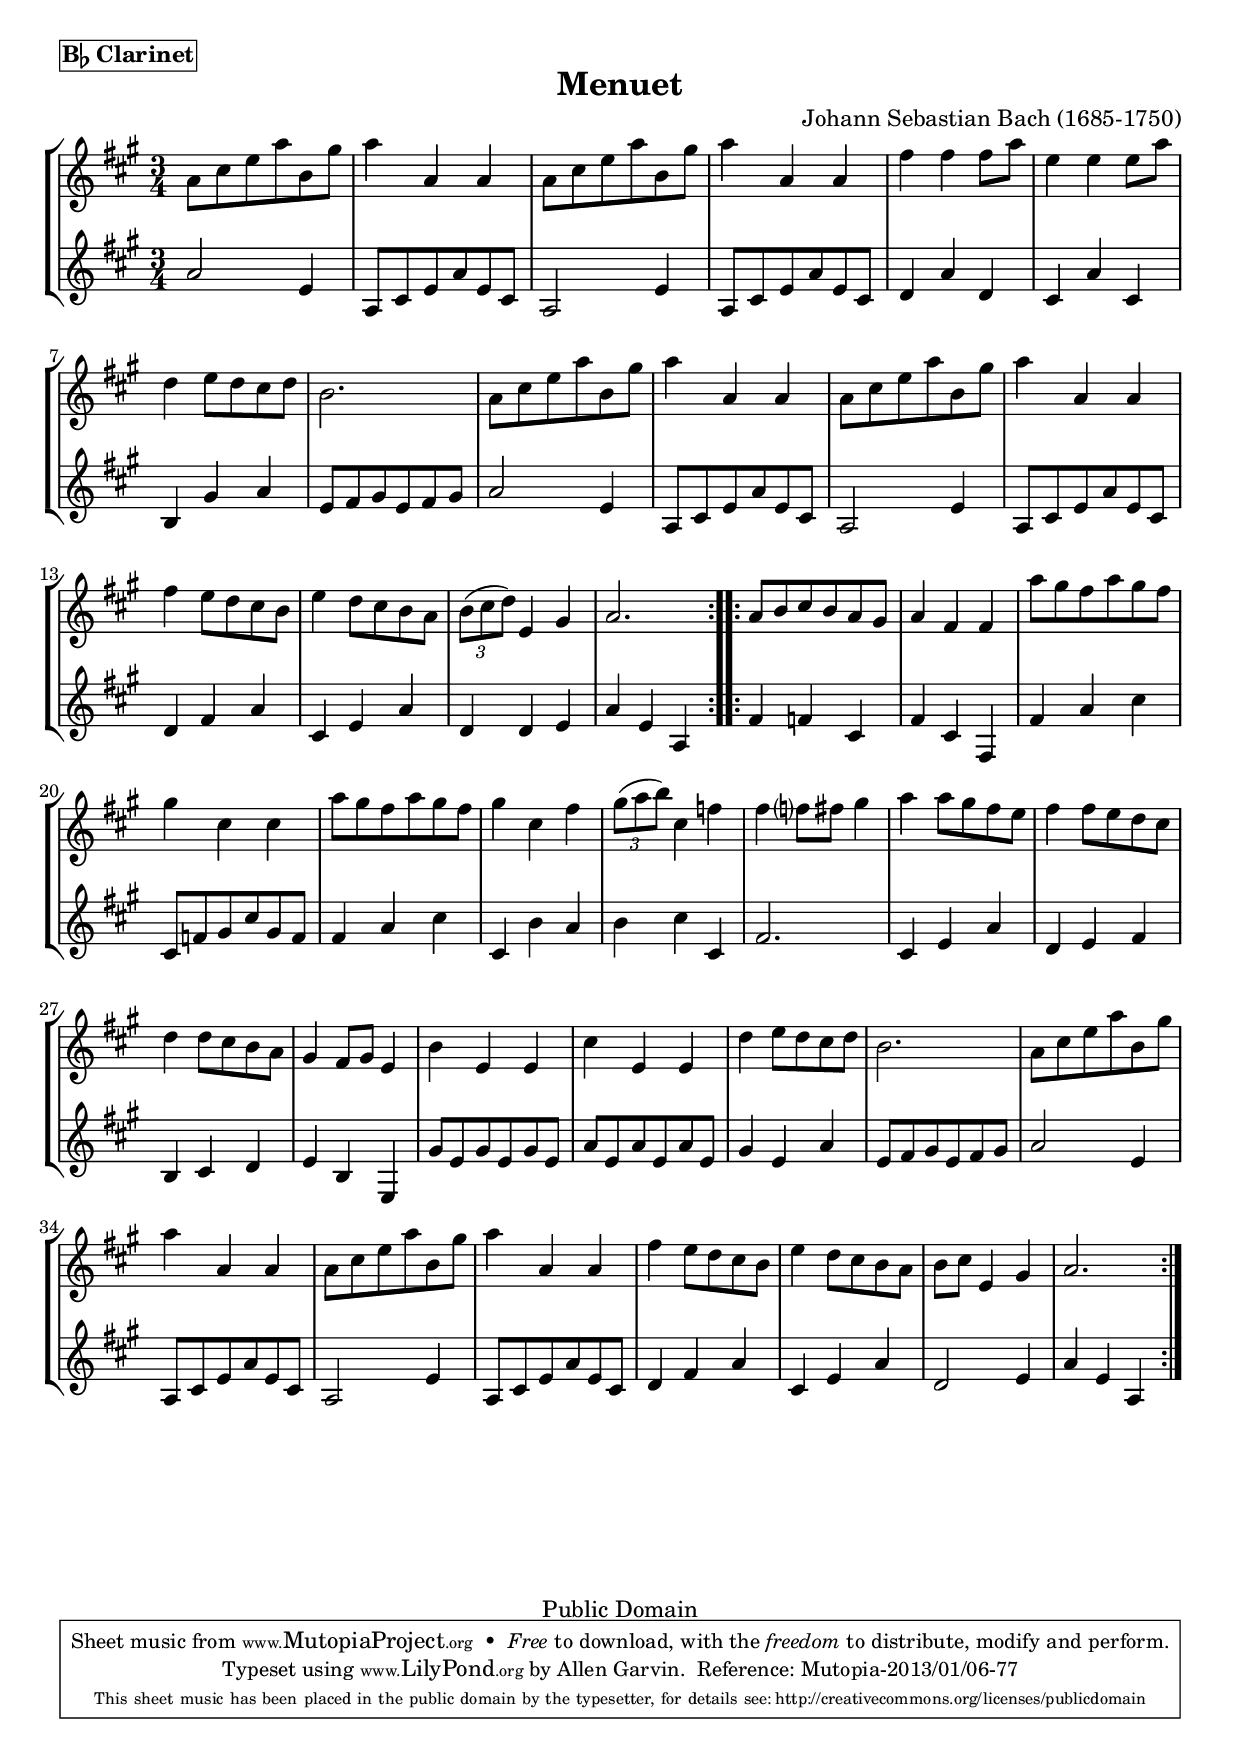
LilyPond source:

\version "2.16.1"

\header {
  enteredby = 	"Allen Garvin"
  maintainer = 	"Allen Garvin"
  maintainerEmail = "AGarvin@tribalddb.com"
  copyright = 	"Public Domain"
  filename = 	"anna-magdalena-07.ly"
  title = 	"Menuet"
  opus = 	"BWV Anh. 116"
  composer =	"Johann Sebastian Bach (1685-1750)"
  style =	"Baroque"
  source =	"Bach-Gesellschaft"
  instrument = \markup \concat { "B" \flat " Clarinet" }
  
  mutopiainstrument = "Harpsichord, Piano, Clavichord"
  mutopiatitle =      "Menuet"
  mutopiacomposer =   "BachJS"
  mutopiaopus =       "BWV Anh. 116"

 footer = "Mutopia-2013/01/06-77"
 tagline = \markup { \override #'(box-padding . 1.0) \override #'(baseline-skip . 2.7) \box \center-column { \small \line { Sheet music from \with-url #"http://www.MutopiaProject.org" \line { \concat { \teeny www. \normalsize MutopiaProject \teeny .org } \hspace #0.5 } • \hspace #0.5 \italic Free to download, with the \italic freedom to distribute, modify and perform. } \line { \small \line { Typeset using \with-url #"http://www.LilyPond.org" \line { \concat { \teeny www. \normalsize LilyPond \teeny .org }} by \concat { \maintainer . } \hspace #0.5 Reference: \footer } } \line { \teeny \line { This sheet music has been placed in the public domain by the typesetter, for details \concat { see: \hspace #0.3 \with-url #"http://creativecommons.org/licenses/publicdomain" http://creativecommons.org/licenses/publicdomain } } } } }
}

\include "../paper/paper.ly"
voiceone =  \relative c'' { 
  \key g \major
  \time 3/4
  \clef "treble"

  \repeat "volta" 2 {
     g8[ b d g a, fis'] |
    g4 g, g |
     g8[ b d g a, fis'] |
    g4 g, g |
    e' e  e8[ g] |
    d4 d  d8[ g] |
    c,4  d8[ c b c] |
    a2. |
     g8[ b d g a, fis'] |
    g4 g, g |
     g8[ b d g a, fis'] |
    g4 g, g |
    e'  d8[ c b a] |
    d4  c8[ b a g] |
    \times 2/3 {  a[( b  c)] } d,4 fis |
    g2. |
  }
  \repeat "volta" 2 {
     g8[ a b a g fis] |
    g4 e e |
     g'8[ fis e g fis e] |
    fis4 b, b |
     g'8[ fis e g fis e] |
    fis4 b, e |
    \times 2/3 {  fis8[( g  a)] } b,4 dis |
    e  dis?8[ e] fis4 |
    g  g8[ fis e d] |
    e4  e8[ d c b] |
    c4  c8[ b a g] |
    fis4  e8[ fis] d4 |
    a' d, d |
    b' d, d |
    c'  d8[ c b c] |
    a2. |
     g8[ b d g a, fis'] |
    g4 g, g |
     g8[ b d g a, fis'] |
    g4 g, g |
    e'  d8[ c b a] |
    d4  c8[ b a g] |
     a[ b] d,4 fis |
    g2.
  }
}

voicetwo =  \relative c' {
  \clef "treble"
  \time 3/4
  \key g \major

  \repeat "volta" 2 {
    g2 d4 |
     g,8[ b d g d b] |
    g2 d'4 |
     g,8[ b d g d b] |
    c4 g' c, |
    b g' b, |
    a fis' g |
     d8[ e fis d e fis] |
    g2 d4 |
     g,8[ b d g d b] |
    g2 d'4 |
     g,8[ b d g d b] |
    c4 e g |
    b, d g |
    c, c d |
    g d g, |
  }
  \repeat "volta" 2 {
    e'4 dis b |
    e b e, |
    e' g b |
     b,8[ dis fis b fis dis] |
    e4 g b |
    b, a' g |
    a b b, |
    e2. |
    b4 d g |
    c, d e |
    a, b c |
    d a d, |
     fis'8[ d fis d fis d] |
     g[ d g d g d] |
    fis4 d g |
     d8[ e fis d e fis] |
    g2 d4 |
     g,8[ b d g d b] |
    g2 d'4 |
     g,8[ b d g d b] |
    c4 e g |
    b, d g |
    c,2 d4 |
    g d g, |
  }
}

#(define (naturalize-pitch p)
   (let ((o (ly:pitch-octave p))
         (a (* 4 (ly:pitch-alteration p)))
         ;; alteration, a, in quarter tone steps,
         ;; for historical reasons
         (n (ly:pitch-notename p)))
     (cond
      ((and (> a 1) (or (eq? n 6) (eq? n 2)))
       (set! a (- a 2))
       (set! n (+ n 1)))
      ((and (< a -1) (or (eq? n 0) (eq? n 3)))
       (set! a (+ a 2))
       (set! n (- n 1))))
     (cond
      ((> a 2) (set! a (- a 4)) (set! n (+ n 1)))
      ((< a -2) (set! a (+ a 4)) (set! n (- n 1))))
     (if (< n 0) (begin (set! o (- o 1)) (set! n (+ n 7))))
     (if (> n 6) (begin (set! o (+ o 1)) (set! n (- n 7))))
     (ly:make-pitch o n (/ a 4))))

#(define (naturalize music)
   (let ((es (ly:music-property music 'elements))
         (e (ly:music-property music 'element))
         (p (ly:music-property music 'pitch)))
     (if (pair? es)
         (ly:music-set-property!
          music 'elements
          (map (lambda (x) (naturalize x)) es)))
     (if (ly:music? e)
         (ly:music-set-property!
          music 'element
          (naturalize e)))
     (if (ly:pitch? p)
         (begin
           (set! p (naturalize-pitch p))
           (ly:music-set-property! music 'pitch p)))
     music))

naturalizeMusic =
#(define-music-function (parser location m)
   (ly:music?)
   (naturalize m))



\score {
    \new StaffGroup 
  <<
    \new Staff
    {
    \set Staff.midiInstrument = "clarinet"
    \naturalizeMusic {\transpose bes c' \voiceone}
    }
    \new Staff
    {
    \set Staff.midiInstrument = "clarinet"
    \naturalizeMusic {\transpose bes c'' \voicetwo}
    }
  >>

  \layout{}
  
  \midi {
    \tempo 4 = 125
    }
}
